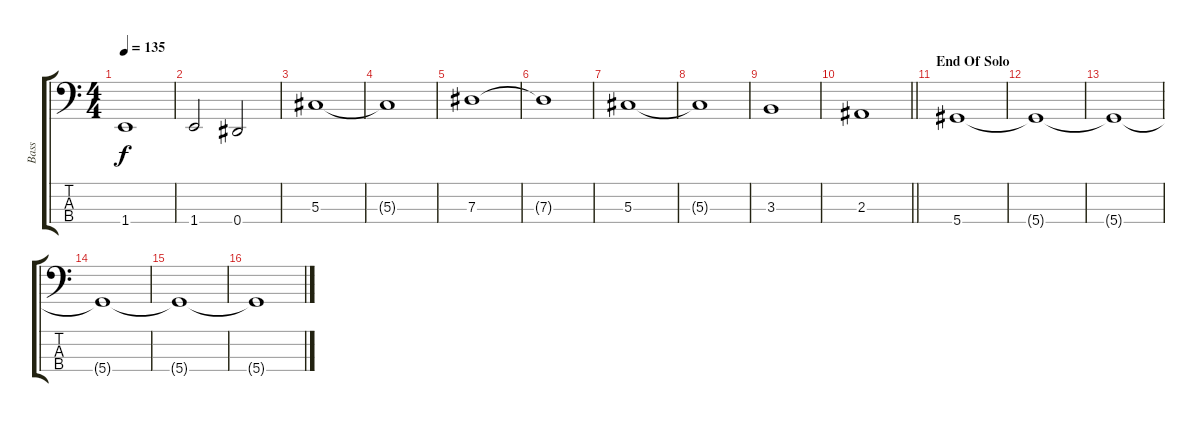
\track ("Bass" "Bass") {instrument electricbassfinger}
\staff {score tabs}
\tuning (Gb2 Db2 Ab1 Eb1) {hide}
\ts (4 4)
\tempo 135
\clef f4
\ks c
1.4.1{dy f} |
1.4.2 0.4.2 |
5.3.1 |
5.3{t}.1 |
7.3.1 |
7.3{t}.1 |
5.3.1 |
5.3{t}.1 |
3.3.1 |
\barLineRight lightlight
2.3.1 |
\section ("" "End Of Solo")
5.4.1 |
5.4{t}.1 |
5.4{t}.1 |
5.4{t}.1 |
5.4{t}.1 |
5.4{t}.1
